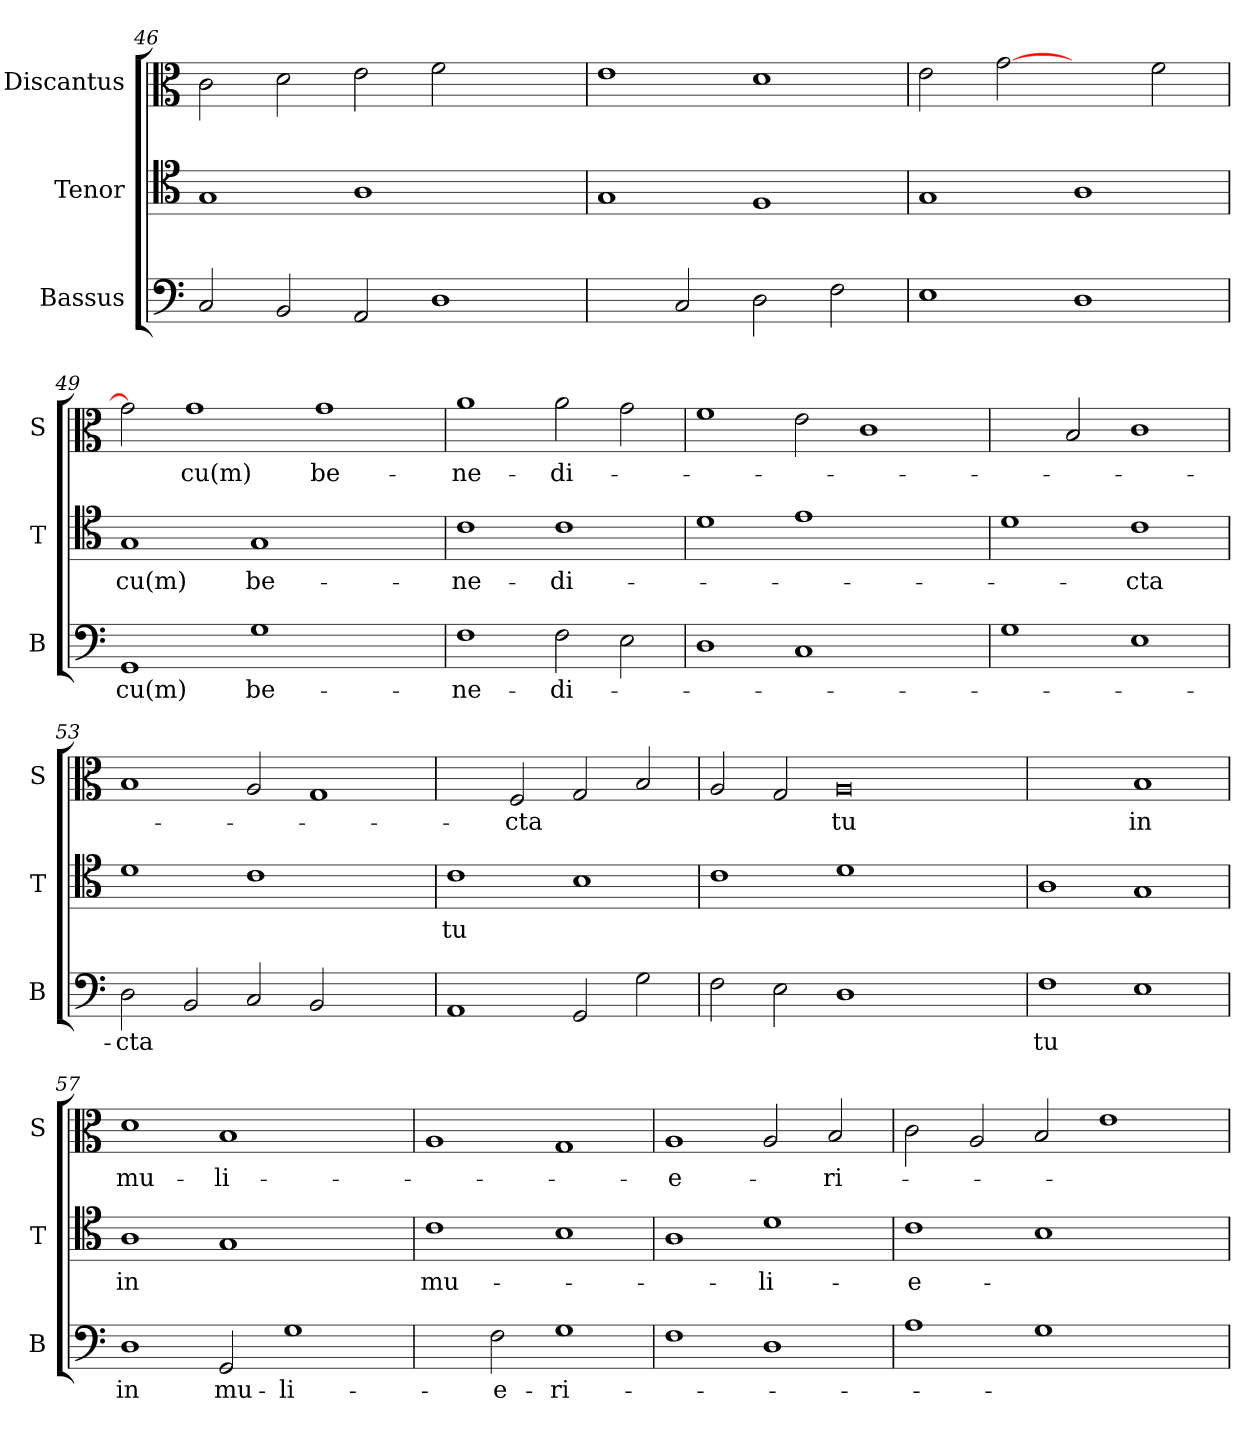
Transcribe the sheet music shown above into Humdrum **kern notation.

**kern	**text	**kern	**text	**kern	**text
*part3	*part3	*part2	*part2	*part1	*part1
*staff3	*staff3	*staff2	*staff2	*staff1	*staff1
*I"Bassus	*	*I"Tenor	*	*I"Discantus	*
*I'B	*	*I'T	*	*I'S	*
*clefF4	*	*clefC4	*	*clefC3	*
*k[]	*	*k[]	*	*k[]	*
*C:	*	*C:	*	*C:	*
=46	=46	=46	=46	=46	=46
2C/	.	1G	.	2c\	.
2BB/	.	.	.	2d\	.
2AA/	.	1A	.	2e\	.
1D	.	.	.	2f\	.
.	.	2ryy	.	2ryy	.
=47	=47	=47	=47	=47	=47
2ryy	.	1G	.	1e	.
2C/	.	.	.	.	.
2D\	.	1F	.	1d	.
2F\	.	.	.	.	.
=48	=48	=48	=48	=48	=48
1E	.	1G	.	2e\	.
.	.	.	.	[2g	.
1D	.	1A	.	2ryy	.
.	.	.	.	2f\	.
=49	=49	=49	=49	=49	=49
1GG	-cu(m)	1G	-cu(m)	2g]	.
.	.	.	.	1g	-cu(m)
1G	be-	1G	be-	.	.
.	.	.	.	1g	be-
2ryy	.	2ryy	.	.	.
=50	=50	=50	=50	=50	=50
1F	-ne-	1c	-ne-	1a	-ne-
2F\	-di-	1c	-di-	2a\	-di-
2E\	.	.	.	2g\	.
=51	=51	=51	=51	=51	=51
1D	.	1d	.	1f	.
1C	.	1e	.	2e\	.
.	.	.	.	1c	.
2ryy	.	2ryy	.	.	.
=52	=52	=52	=52	=52	=52
1G	.	1d	.	2ryy	.
.	.	.	.	2B/	.
1E	.	1c	-cta	1c	.
=53	=53	=53	=53	=53	=53
2D\	-cta	1d	.	1B	.
2BB/	.	.	.	.	.
2C/	.	1c	.	2A/	.
2BB/	.	.	.	1G	.
2ryy	.	2ryy	.	.	.
=54	=54	=54	=54	=54	=54
1AA	.	1c	tu	2ryy	.
.	.	.	.	2F/	-cta
2GG/	.	1B	.	2G/	.
2G\	.	.	.	2B/	.
=55	=55	=55	=55	=55	=55
2F\	.	1c	.	2A/	.
2E\	.	.	.	2G/	.
1D	.	1d	.	0A	tu
1ryy	.	1ryy	.	.	.
=56	=56	=56	=56	=56	=56
1F	tu	1A	.	1ryy	.
1E	.	1G	.	1B	in
=57	=57	=57	=57	=57	=57
1D	in	1A	in	1d	mu-
2GG/	mu-	1G	.	1B	-li-
1G	-li-	.	.	.	.
.	.	2ryy	.	2ryy	.
=58	=58	=58	=58	=58	=58
2ryy	.	1c	mu-	1A	.
2F\	-e-	.	.	.	.
1G	-ri-	1B	.	1G	.
=59	=59	=59	=59	=59	=59
1F	.	1A	.	1A	-e-
1D	.	1d	-li-	2A/	.
.	.	.	.	2B/	-ri-
=60	=60	=60	=60	=60	=60
1A	.	1c	-e-	2c\	.
.	.	.	.	2A/	.
1G	.	1B	.	2B/	.
.	.	.	.	1e	.
2ryy	.	2ryy	.	.	.
=	=	=	=	=	=
*-	*-	*-	*-	*-	*-
